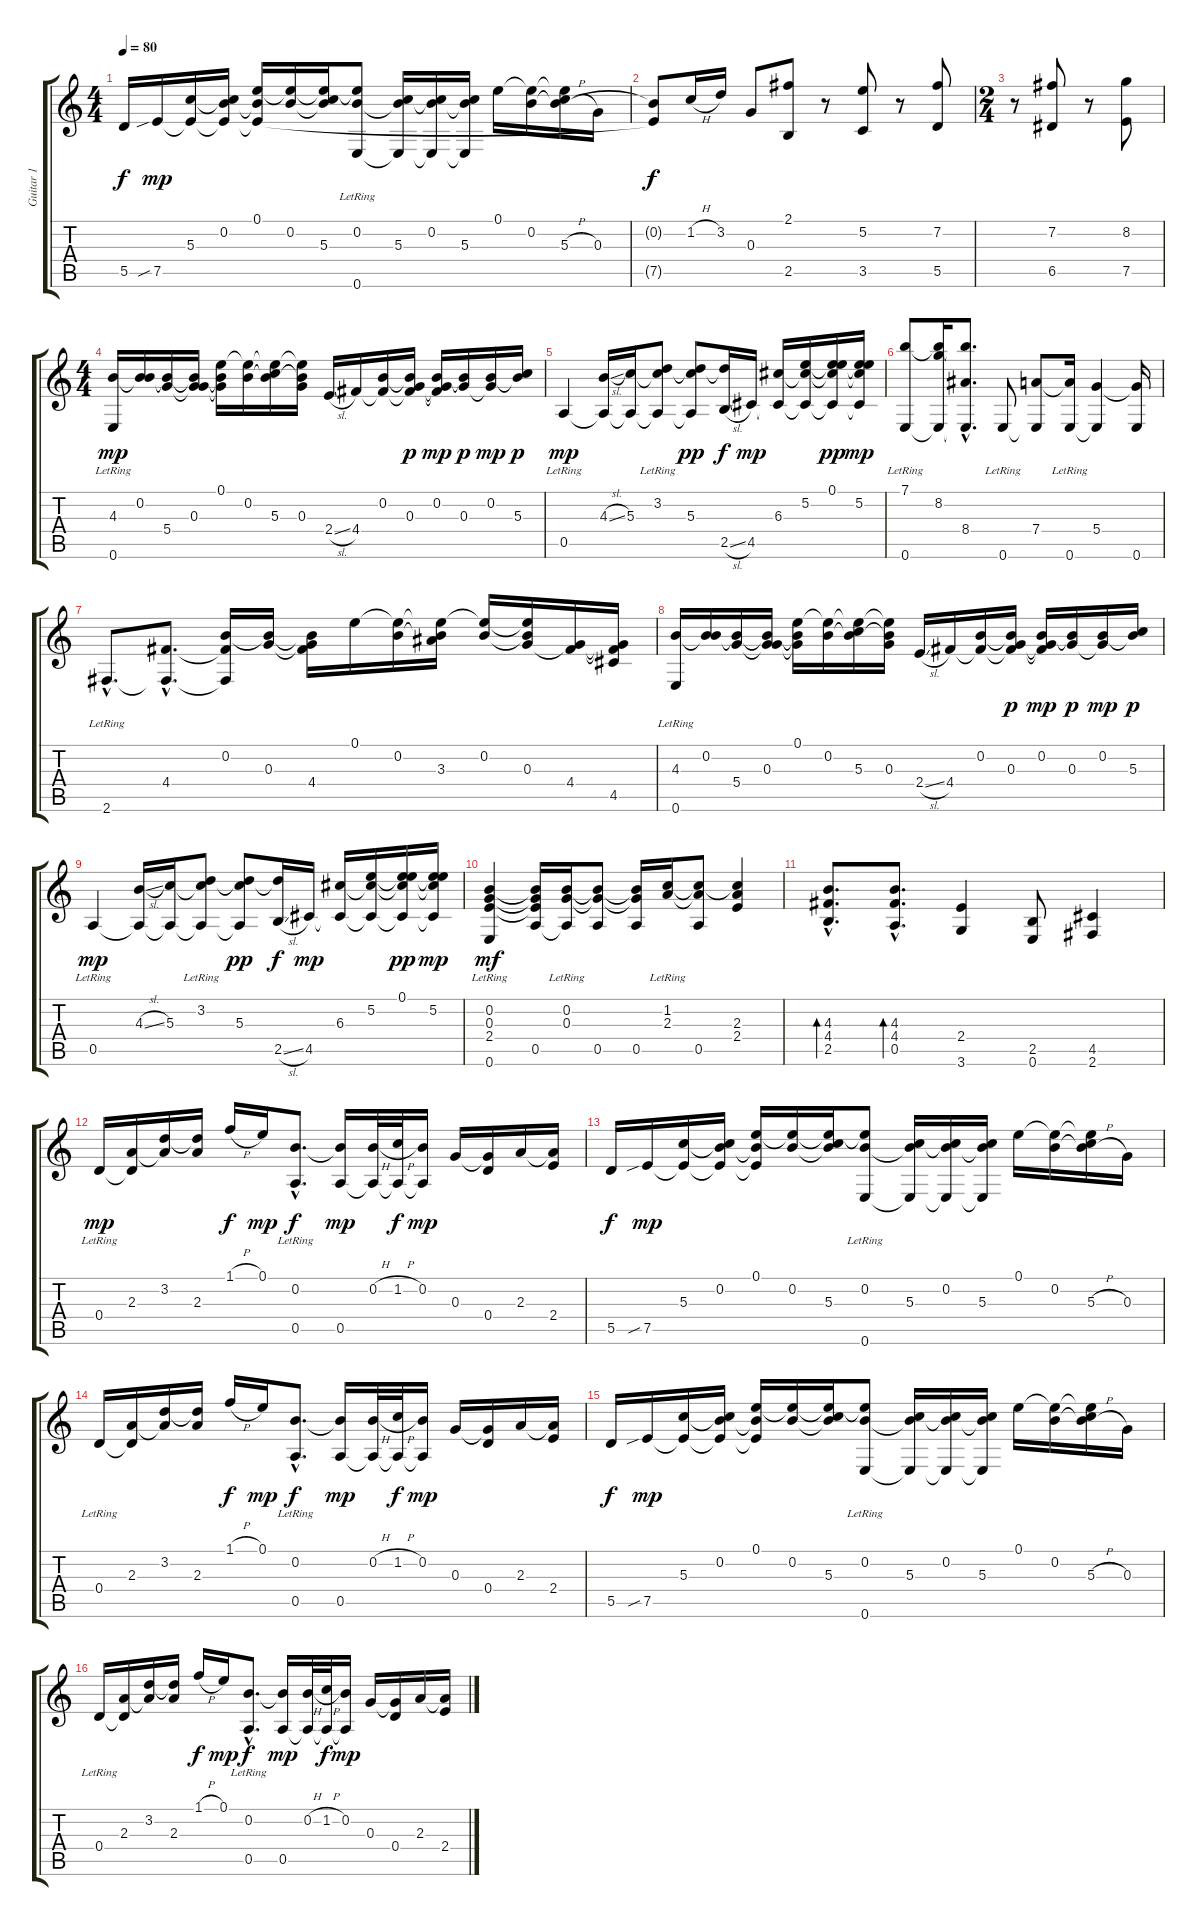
\track ("Guitar 1" "Guitar 1") {instrument acousticguitarnylon}
\staff {score tabs}
\tuning (E4 B3 G3 D3 A2 E2) {hide}
\ts (4 4)
\tempo 80
\clef g2
\ks c
5.5.16{dy f} 7.5{sib}.16{dy mp} (5.3 7.5{t}).16 (0.2 5.3{t} 7.5{t}).16 (0.1 0.2{t} 7.5{t}).16 (0.1{t} 0.2).16 (0.1{t} 0.2{t} 5.3).16 (0.1{t} 0.2{lr} 0.6{lr}).8 (0.2{t} 5.3 0.6{t}).16 (0.2 5.3{t} 0.6{t}).16 (0.2{t} 5.3 0.6{t}).16 0.1.16 (0.1{t} 0.2).16 (0.1{t} 0.2{t} 5.3{h}).16 0.3.16 |
(0.2{t} 7.5{t}).8{dy f} 1.2{h}.16 3.2.16 0.3.8 (2.1 2.5).8 r.8 (5.2 3.5).8 r.8 (7.2 5.5).8 |
\ts (2 4)
r.8 (7.2 6.5).8 r.8 (8.2 7.5).8 |
\ts (4 4)
(4.3 0.6{lr}).16{dy mp} (0.2 4.3{t}).16 (0.2{t} 5.4).16 (0.2{t} 0.3 5.4{t}).16 (0.1 0.2{t} 0.3{t}).16 (0.1{t} 0.2).16 (0.1{t} 0.2{t} 5.3).16 (0.1{t} 0.2{t} 0.3).16 2.4{sl}.16 4.4.16 (0.2 4.4{t}).16 (0.2{t} 0.3 4.4{t}).16{dy p} (0.2 0.3{t} 4.4{t}).16{dy mp} (0.2{t} 0.3).16{dy p} (0.2 0.3{t}).16{dy mp} (0.2{t} 5.3).16{dy p} |
0.5{lr}.4{dy mp} (4.3{sl} 0.5{t}).16 (5.3 0.5{t}).16 (3.2{lr} 5.3{t} 0.5{t}).8 (3.2{t} 5.3 0.5{t}).8{dy pp} (3.2{t} 2.5{sl}).16{dy f} 4.5.16{dy mp} (6.3 4.5{t}).16 (5.2 6.3{t} 4.5{t}).16 (0.1 5.2{t} 6.3{t} 4.5{t}).16{dy pp} (0.1{t} 5.2 6.3{t} 4.5{t}).16{dy mp} |
(7.1 0.6{lr}).8 (7.1{t} 8.2 0.6{t}).16 (7.1{hac t} 8.4{hac} 0.6{hac t}).8{d} 0.6{lr}.8 (7.4 0.6{t}).8 (7.4{t} 0.6{lr}).16 (5.4 0.6{t}).4 (5.4{t} 0.6).16 |
2.6{hac lr}.8{d} (4.4{hac} 2.6{hac t}).8{d} (0.2 4.4{t} 2.6{t}).16 (0.2{t} 0.3).16 (0.2{t} 0.3{t} 4.4).16 0.1.16 (0.1{t} 0.2).16 (0.1{t} 0.2{t} 3.3).16 (0.1{t} 0.2).16 (0.1{t} 0.2{t} 0.3).16 (0.3{t} 4.4).16 (0.3{t} 4.4{t} 4.5).16 |
(4.3 0.6{lr}).16 (0.2 4.3{t}).16 (0.2{t} 5.4).16 (0.2{t} 0.3 5.4{t}).16 (0.1 0.2{t} 0.3{t}).16 (0.1{t} 0.2).16 (0.1{t} 0.2{t} 5.3).16 (0.1{t} 0.2{t} 0.3).16 2.4{sl}.16 4.4.16 (0.2 4.4{t}).16 (0.2{t} 0.3 4.4{t}).16{dy p} (0.2 0.3{t} 4.4{t}).16{dy mp} (0.2{t} 0.3).16{dy p} (0.2 0.3{t}).16{dy mp} (0.2{t} 5.3).16{dy p} |
0.5{lr}.4{dy mp} (4.3{sl} 0.5{t}).16 (5.3 0.5{t}).16 (3.2{lr} 5.3{t} 0.5{t}).8 (3.2{t} 5.3 0.5{t}).8{dy pp} (3.2{t} 2.5{sl}).16{dy f} 4.5.16{dy mp} (6.3 4.5{t}).16 (5.2 6.3{t} 4.5{t}).16 (0.1 5.2{t} 6.3{t} 4.5{t}).16{dy pp} (0.1{t} 5.2 6.3{t} 4.5{t}).16{dy mp} |
(0.2 0.3 2.4 0.6{lr}).4{dy mf} (0.2{t} 0.3{t} 2.4{t} 0.5).16 (0.2{lr} 0.3{lr} 0.5{t}).16 (0.2{t} 0.3{t} 0.5).8 (0.2{t} 0.3{t} 0.5).16 (1.2{lr} 2.3{lr}).16 (1.2{t} 2.3{t} 0.5).8 (1.2{t} 2.3 2.4).4 |
(4.3{hac} 4.4{hac} 2.5{hac}).8{d bd 240} (4.3{hac} 4.4{hac} 0.5{hac}).8{d bd 240} (2.4 3.6).4 (2.5 0.6).8 (4.5 2.6).4 |
0.4{lr}.16{dy mp} (2.3 0.4{t}).16 (3.2 2.3{t}).16 (3.2{t} 2.3).16 1.1{h}.16{dy f} 0.1.16{dy mp} (0.2{hac lr} 0.5{hac lr}).8{d dy f} (0.2{t} 0.5).16{dy mp} (0.2{h} 0.5{t}).32 (1.2{h} 0.5{t}).32{dy f} (0.2 0.5{t}).16{dy mp} 0.3.16 (0.3{t} 0.4).16 2.3.16 (2.3{t} 2.4).16 |
5.5.16{dy f} 7.5{sib}.16{dy mp} (5.3 7.5{t}).16 (0.2 5.3{t} 7.5{t}).16 (0.1 0.2{t} 7.5{t}).16 (0.1{t} 0.2).16 (0.1{t} 0.2{t} 5.3).16 (0.1{t} 0.2{lr} 0.6{lr}).8 (0.2{t} 5.3 0.6{t}).16 (0.2 5.3{t} 0.6{t}).16 (0.2{t} 5.3 0.6{t}).16 0.1.16 (0.1{t} 0.2).16 (0.1{t} 0.2{t} 5.3{h}).16 0.3.16 |
0.4{lr}.16 (2.3 0.4{t}).16 (3.2 2.3{t}).16 (3.2{t} 2.3).16 1.1{h}.16{dy f} 0.1.16{dy mp} (0.2{hac lr} 0.5{hac lr}).8{d dy f} (0.2{t} 0.5).16{dy mp} (0.2{h} 0.5{t}).32 (1.2{h} 0.5{t}).32{dy f} (0.2 0.5{t}).16{dy mp} 0.3.16 (0.3{t} 0.4).16 2.3.16 (2.3{t} 2.4).16 |
5.5.16{dy f} 7.5{sib}.16{dy mp} (5.3 7.5{t}).16 (0.2 5.3{t} 7.5{t}).16 (0.1 0.2{t} 7.5{t}).16 (0.1{t} 0.2).16 (0.1{t} 0.2{t} 5.3).16 (0.1{t} 0.2{lr} 0.6{lr}).8 (0.2{t} 5.3 0.6{t}).16 (0.2 5.3{t} 0.6{t}).16 (0.2{t} 5.3 0.6{t}).16 0.1.16 (0.1{t} 0.2).16 (0.1{t} 0.2{t} 5.3{h}).16 0.3.16 |
0.4{lr}.16 (2.3 0.4{t}).16 (3.2 2.3{t}).16 (3.2{t} 2.3).16 1.1{h}.16{dy f} 0.1.16{dy mp} (0.2{hac lr} 0.5{hac lr}).8{d dy f} (0.2{t} 0.5).16{dy mp} (0.2{h} 0.5{t}).32 (1.2{h} 0.5{t}).32{dy f} (0.2 0.5{t}).16{dy mp} 0.3.16 (0.3{t} 0.4).16 2.3.16 (2.3{t} 2.4).16
